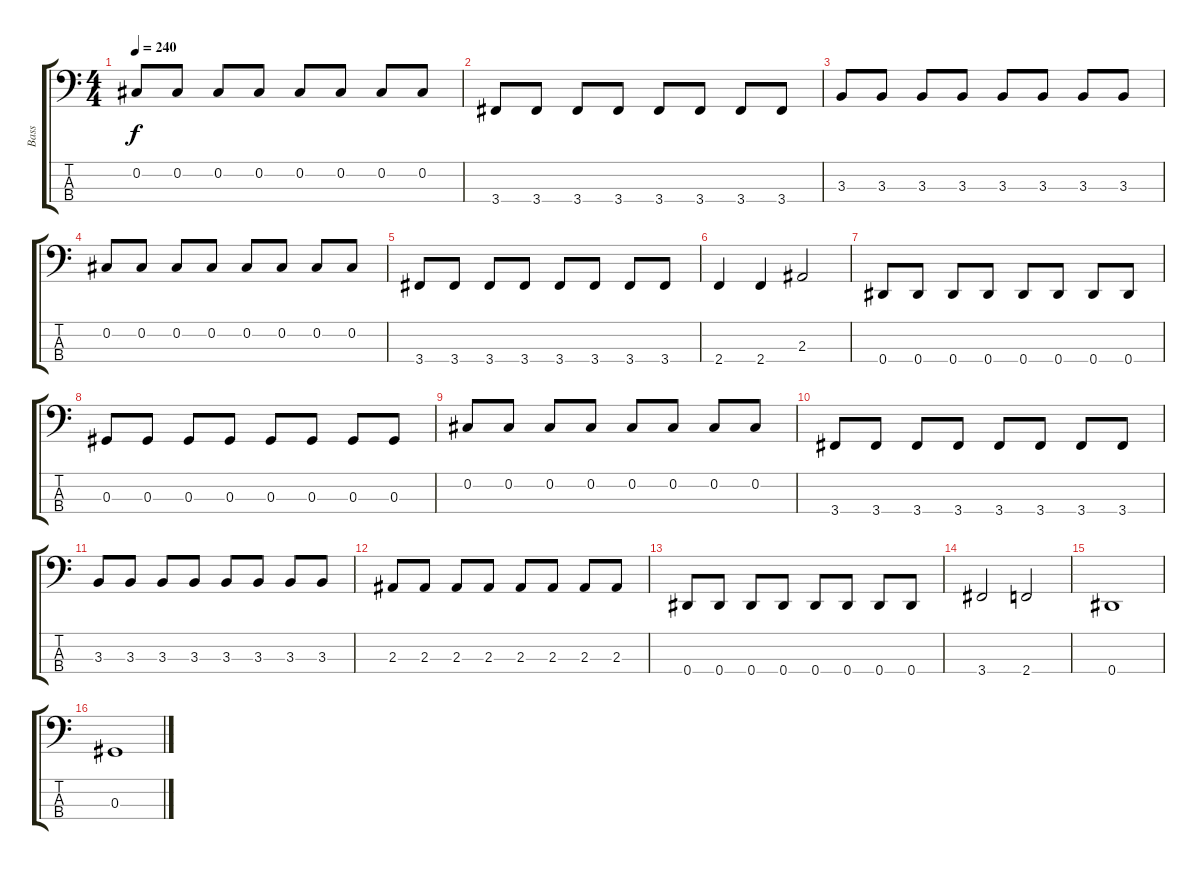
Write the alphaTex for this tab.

\track ("Bass" "Bass") {instrument electricbassfinger}
\staff {score tabs}
\tuning (Gb2 Db2 Ab1 Eb1) {hide}
\ts (4 4)
\tempo 240
\clef f4
\ks c
0.2.8{dy f} 0.2.8 0.2.8 0.2.8 0.2.8 0.2.8 0.2.8 0.2.8 |
3.4.8 3.4.8 3.4.8 3.4.8 3.4.8 3.4.8 3.4.8 3.4.8 |
3.3.8 3.3.8 3.3.8 3.3.8 3.3.8 3.3.8 3.3.8 3.3.8 |
0.2.8 0.2.8 0.2.8 0.2.8 0.2.8 0.2.8 0.2.8 0.2.8 |
3.4.8 3.4.8 3.4.8 3.4.8 3.4.8 3.4.8 3.4.8 3.4.8 |
2.4.4 2.4.4 2.3.2 |
0.4.8 0.4.8 0.4.8 0.4.8 0.4.8 0.4.8 0.4.8 0.4.8 |
0.3.8 0.3.8 0.3.8 0.3.8 0.3.8 0.3.8 0.3.8 0.3.8 |
0.2.8 0.2.8 0.2.8 0.2.8 0.2.8 0.2.8 0.2.8 0.2.8 |
3.4.8 3.4.8 3.4.8 3.4.8 3.4.8 3.4.8 3.4.8 3.4.8 |
3.3.8 3.3.8 3.3.8 3.3.8 3.3.8 3.3.8 3.3.8 3.3.8 |
2.3.8 2.3.8 2.3.8 2.3.8 2.3.8 2.3.8 2.3.8 2.3.8 |
0.4.8 0.4.8 0.4.8 0.4.8 0.4.8 0.4.8 0.4.8 0.4.8 |
3.4.2 2.4.2 |
0.4.1 |
0.3.1
